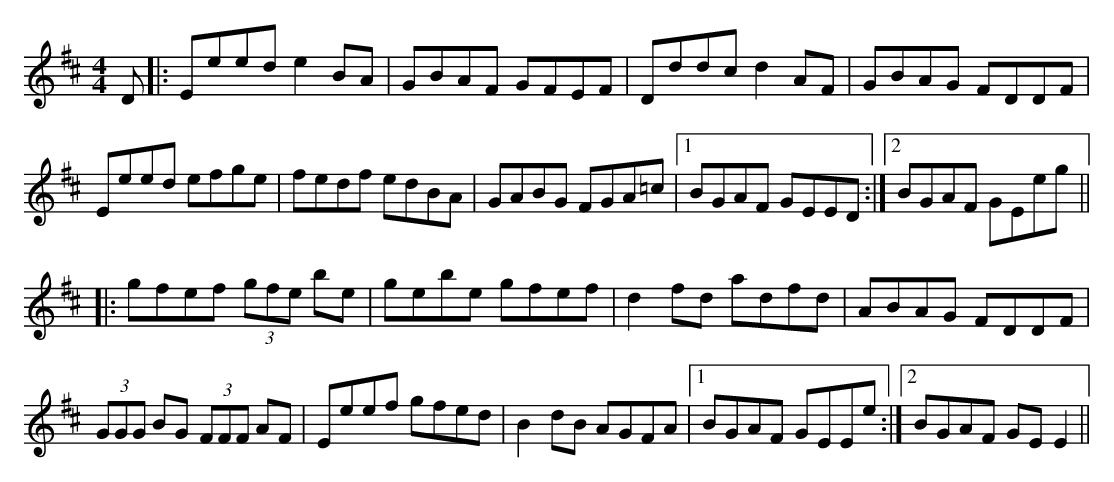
X:1
M:4/4
K:Edor
D|: Eeed e2 BA| GBAF GFEF| Dddc d2 AF| GBAG FDDF|
Eeed efge| fedf edBA| GABG FGA=c|1 BGAF GEED:|2 BGAF GEeg ||
|: gfef (3gfe be| gebe gfef| d2 fd adfd| ABAG FDDF|
(3GGG BG (3FFF AF| Eeef gfed| B2 dB AGFA|1 BGAF GEEe:|2 BGAF GE E2 ||
